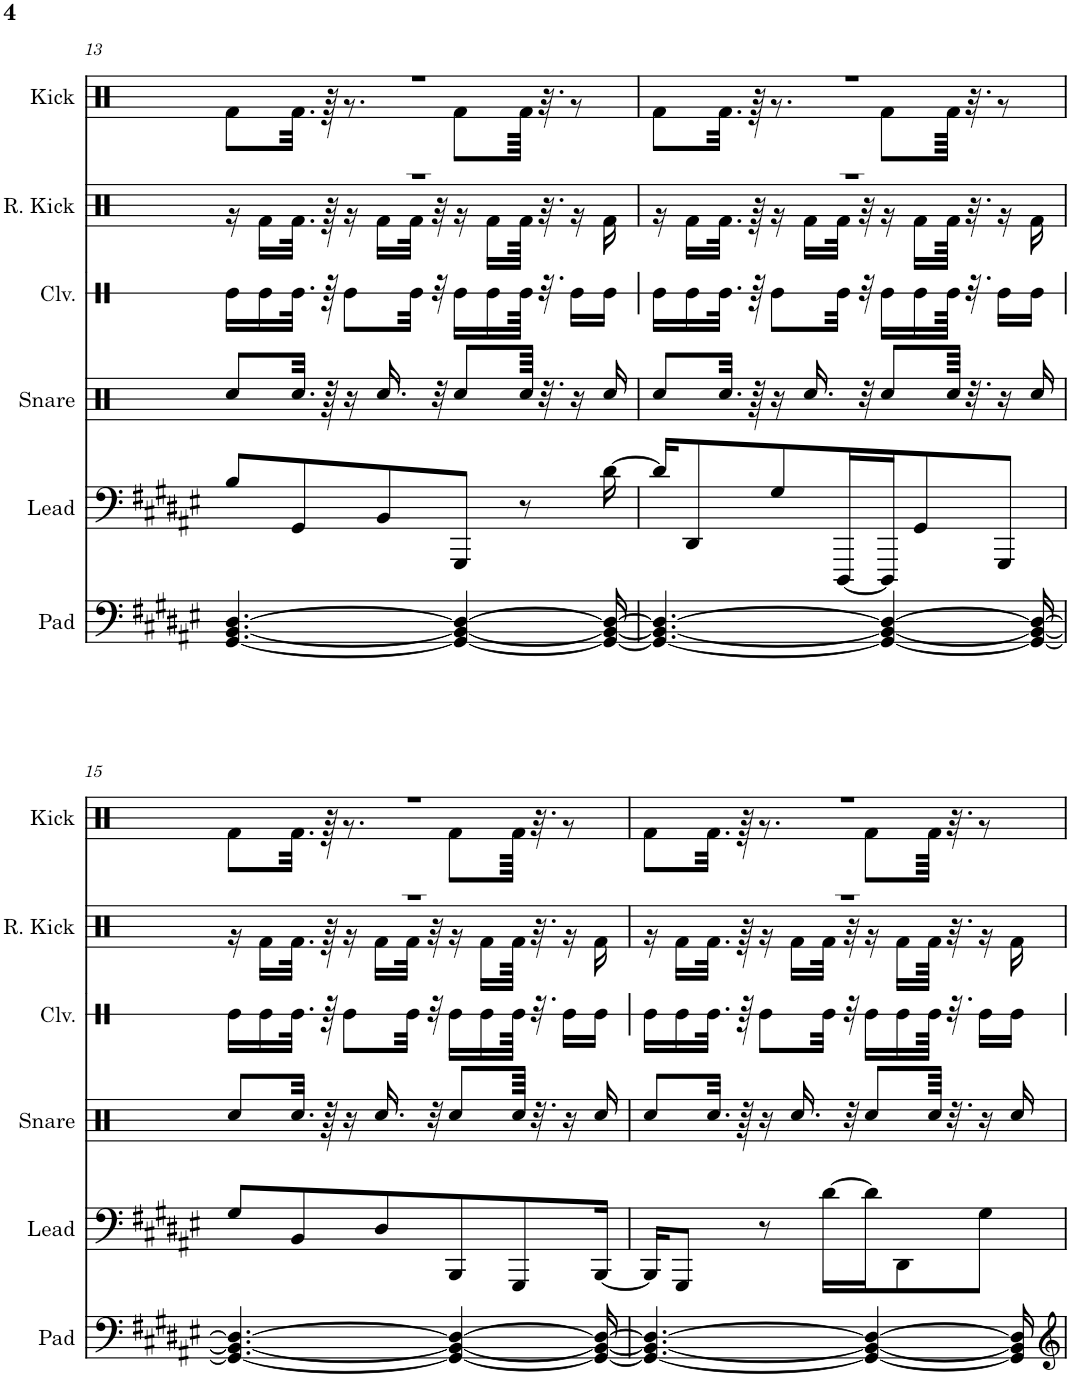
**kern	**kern	**kern	**kern	**kern	**kern
*part6	*part5	*part4	*part3	*part2	*part1
*staff6	*staff5	*staff4	*staff3	*staff2	*staff1
*I"Pad	*I"Lead	*I"Snare	*I"Claves	*I"Reverb Kick	*I"Kick
*I'Pad	*I'Lead	*I'Snare	*I'Clv.	*I'R. Kick	*I'Kick
!!LO:PB:g=z
*clefF4	*clefF4	*clefX	*clefX	*clefX	*clefX
*k[f#c#g#d#a#e#]	*k[f#c#g#d#a#e#]	*k[f#c#g#d#a#e#]	*k[f#c#g#d#a#e#]	*k[f#c#g#d#a#e#]	*k[f#c#g#d#a#e#]
*M11/16	*M11/16	*M11/16	*M11/16	*M11/16	*M11/16
=13	=13	=13	=13	=13	=13
*	*	*	*	*^	*^
[4.GG#/ [4.BB/ [4.D#/	8B/L	8Rcc/L	16Re\LL	16%11r	16r	16%11r	8Rf\L
.	.	.	16Re\	.	16Rf\LL	.	.
.	8GG#/	32.Rcc/Jkk	32.Re\JJk	.	32.Rf\JJk	.	32.Rf\Jkk
.	.	64r	64r	.	64r	.	64r
.	.	16r	8Re\L	.	16r	.	8.r
.	8BB/	16.Rcc/	.	.	16Rf\LL	.	.
.	.	.	32Re\Jkk	.	32Rf\JJk	.	.
.	.	32r	32r	.	32r	.	.
4GG#/_ 4BB/_ 4D#/_	8GGG#/J	8Rcc/L	16Re\LL	.	16r	.	8Rf\L
.	.	.	16Re\	.	16Rf\LL	.	.
.	8r	64Rcc/Jkkk	64Re\JJkk	.	64Rf\JJkk	.	64Rf\Jkkk
.	.	32.r	32.r	.	32.r	.	32.r
.	.	16r	16Re\LL	.	16r	.	8r
16GG#/_ 16BB/_ 16D#/_	[16d#\	16Rcc/	16Re\JJ	.	16Rf\	.	.
=14	=14	=14	=14	=14	=14	=14	=14
4.GG#/_ 4.BB/_ 4.D#/_	16d#/KL]	8Rcc/L	16Re\LL	16%11r	16r	16%11r	8Rf\L
.	8DD#/	.	16Re\	.	16Rf\LL	.	.
.	.	32.Rcc/Jkk	32.Re\JJk	.	32.Rf\JJk	.	32.Rf\Jkk
.	.	64r	64r	.	64r	.	64r
.	8G#/	16r	8Re\L	.	16r	.	8.r
.	.	16.Rcc/	.	.	16Rf\LL	.	.
.	[16DDD#/L	.	32Re\Jkk	.	32Rf\JJk	.	.
.	.	32r	32r	.	32r	.	.
4GG#/_ 4BB/_ 4D#/_	16DDD#/J]	8Rcc/L	16Re\LL	.	16r	.	8Rf\L
.	8GG#/	.	16Re\	.	16Rf\LL	.	.
.	.	64Rcc/Jkkk	64Re\JJkk	.	64Rf\JJkk	.	64Rf\Jkkk
.	.	32.r	32.r	.	32.r	.	32.r
.	8GGG#/J	16r	16Re\LL	.	16r	.	8r
16GG#/_ 16BB/_ 16D#/_	.	16Rcc/	16Re\JJ	.	16Rf\	.	.
!!LO:LB:g=z	!!
=15	=15	=15	=15	=15	=15	=15	=15
4.GG#/_ 4.BB/_ 4.D#/_	8G#/L	8Rcc/L	16Re\LL	16%11r	16r	16%11r	8Rf\L
.	.	.	16Re\	.	16Rf\LL	.	.
.	8BB/	32.Rcc/Jkk	32.Re\JJk	.	32.Rf\JJk	.	32.Rf\Jkk
.	.	64r	64r	.	64r	.	64r
.	.	16r	8Re\L	.	16r	.	8.r
.	8D#/	16.Rcc/	.	.	16Rf\LL	.	.
.	.	.	32Re\Jkk	.	32Rf\JJk	.	.
.	.	32r	32r	.	32r	.	.
4GG#/_ 4BB/_ 4D#/_	8BBB/	8Rcc/L	16Re\LL	.	16r	.	8Rf\L
.	.	.	16Re\	.	16Rf\LL	.	.
.	8GGG#/	64Rcc/Jkkk	64Re\JJkk	.	64Rf\JJkk	.	64Rf\Jkkk
.	.	32.r	32.r	.	32.r	.	32.r
.	.	16r	16Re\LL	.	16r	.	8r
16GG#/_ 16BB/_ 16D#/_	[16BBB/Jk	16Rcc/	16Re\JJ	.	16Rf\	.	.
=16	=16	=16	=16	=16	=16	=16	=16
4.GG#/_ 4.BB/_ 4.D#/_	16BBB/KL]	8Rcc/L	16Re\LL	16%11r	16r	16%11r	8Rf\L
.	8GGG#/J	.	16Re\	.	16Rf\LL	.	.
.	.	32.Rcc/Jkk	32.Re\JJk	.	32.Rf\JJk	.	32.Rf\Jkk
.	.	64r	64r	.	64r	.	64r
.	8r	16r	8Re\L	.	16r	.	8.r
.	.	16.Rcc/	.	.	16Rf\LL	.	.
.	[16d#\LL	.	32Re\Jkk	.	32Rf\JJk	.	.
.	.	32r	32r	.	32r	.	.
4GG#/_ 4BB/_ 4D#/_	16d#\J]	8Rcc/L	16Re\LL	.	16r	.	8Rf\L
.	8DD#\	.	16Re\	.	16Rf\LL	.	.
.	.	64Rcc/Jkkk	64Re\JJkk	.	64Rf\JJkk	.	64Rf\Jkkk
.	.	32.r	32.r	.	32.r	.	32.r
.	8G#\J	16r	16Re\LL	.	16r	.	8r
16GG#/] 16BB/] 16D#/]	.	16Rcc/	16Re\JJ	.	16Rf\	.	.
*	*	*	*	*v	*v	*	*
*	*	*	*	*	*v	*v
=	=	=	=	=	=
*-	*-	*-	*-	*-	*-
